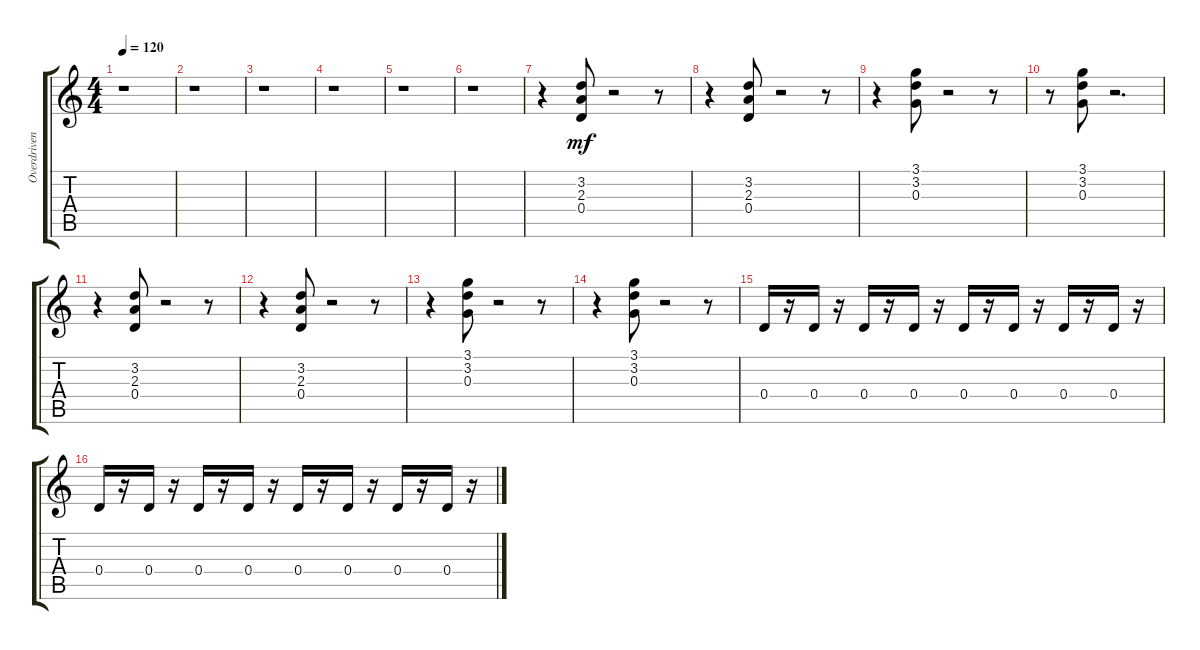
\track ("Overdriven Guitar 3" "Overdriven") {instrument overdrivenguitar}
\staff {score tabs}
\tuning (E4 B3 G3 D3 A2 E2) {hide}
\ts (4 4)
\tempo 120
\clef g2
\ks c
r.1{dy mf} |
r.1 |
r.1 |
r.1 |
r.1 |
r.1 |
r.4 (3.2 2.3 0.4).8 r.2 r.8 |
r.4 (3.2 2.3 0.4).8 r.2 r.8 |
r.4 (3.1 3.2 0.3).8 r.2 r.8 |
r.8 (3.1 3.2 0.3).8 r.2{d} |
r.4 (3.2 2.3 0.4).8 r.2 r.8 |
r.4 (3.2 2.3 0.4).8 r.2 r.8 |
r.4 (3.1 3.2 0.3).8 r.2 r.8 |
r.4 (3.1 3.2 0.3).8 r.2 r.8 |
0.4.16 r.16 0.4.16 r.16 0.4.16 r.16 0.4.16 r.16 0.4.16 r.16 0.4.16 r.16 0.4.16 r.16 0.4.16 r.16 |
0.4.16 r.16 0.4.16 r.16 0.4.16 r.16 0.4.16 r.16 0.4.16 r.16 0.4.16 r.16 0.4.16 r.16 0.4.16 r.16
